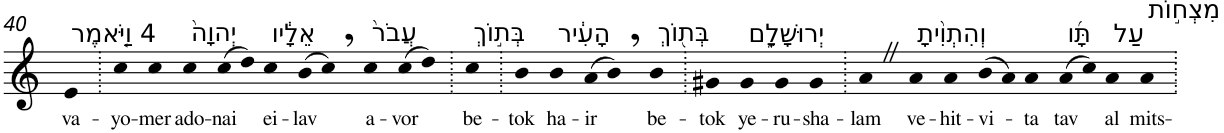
**kern	**text
*part1	*part1
*staff1	*staff1
*I"Piano	*
*I'Pno	*
!!LO:PB:g=z
*clefG2	*
*k[]	*
=40	=40
!LO:TX:a:t=4 וַיֹּ֤אמֶר	!
!	!LO:LY:b
4e	va-
=41.	=41.
!	!LO:LY:b
4cc	-yo-
!	!LO:LY:b
4cc	-mer
!LO:TX:a:t=יְהוָה֙	!
!	!LO:LY:b
4cc	ado-
!	!LO:LY:b
(>8cc	-nai
8dd)	.
!LO:TX:a:t=אֵלָ֔יו	!
!	!LO:LY:b
4cc	ei-
!	!LO:LY:b
(>8b	-lav
8cc,)	.
!LO:TX:a:t=עֲבֹר֙	!
!	!LO:LY:b
4cc	a-
!	!LO:LY:b
(>8cc	-vor
8dd)	.
=42.	=42.
!LO:TX:a:t=בְּת֣וֹךְ	!
!	!LO:LY:b
4cc	be-
=43.	=43.
!	!LO:LY:b
4b	-tok
!LO:TX:a:t=הָעִ֔יר	!
!	!LO:LY:b
4b	ha-
!	!LO:LY:b
(>8a	-ir
8b,)	.
!LO:TX:a:t=בְּת֖וֹךְ	!
!	!LO:LY:b
4b	be-
=44.	=44.
!	!LO:LY:b
4g#X	-tok
!LO:TX:a:t=יְרוּשָׁלִָ֑ם	!
!	!LO:LY:b
4g#	ye-
!	!LO:LY:b
4g#	-ru-
!	!LO:LY:b
4g#	-sha-
=45.	=45.
!	!LO:LY:b
4aZ	-lam
!LO:TX:a:t=וְהִתְוִ֨יתָ	!
!	!LO:LY:b
4a	ve-
!	!LO:LY:b
4a	-hit-
!	!LO:LY:b
(>8b	-vi-
8a)	.
!	!LO:LY:b
4a	-ta
!LO:TX:a:t=תָּ֜ו	!
!	!LO:LY:b
(>8a	tav
8cc)	.
!LO:TX:a:t=עַל	!
!	!LO:LY:b
4a	al
!LO:TX:a:t=מִצְח֣וֹת	!
!	!LO:LY:b
4a	mits-
=.	=.
*-	*-
